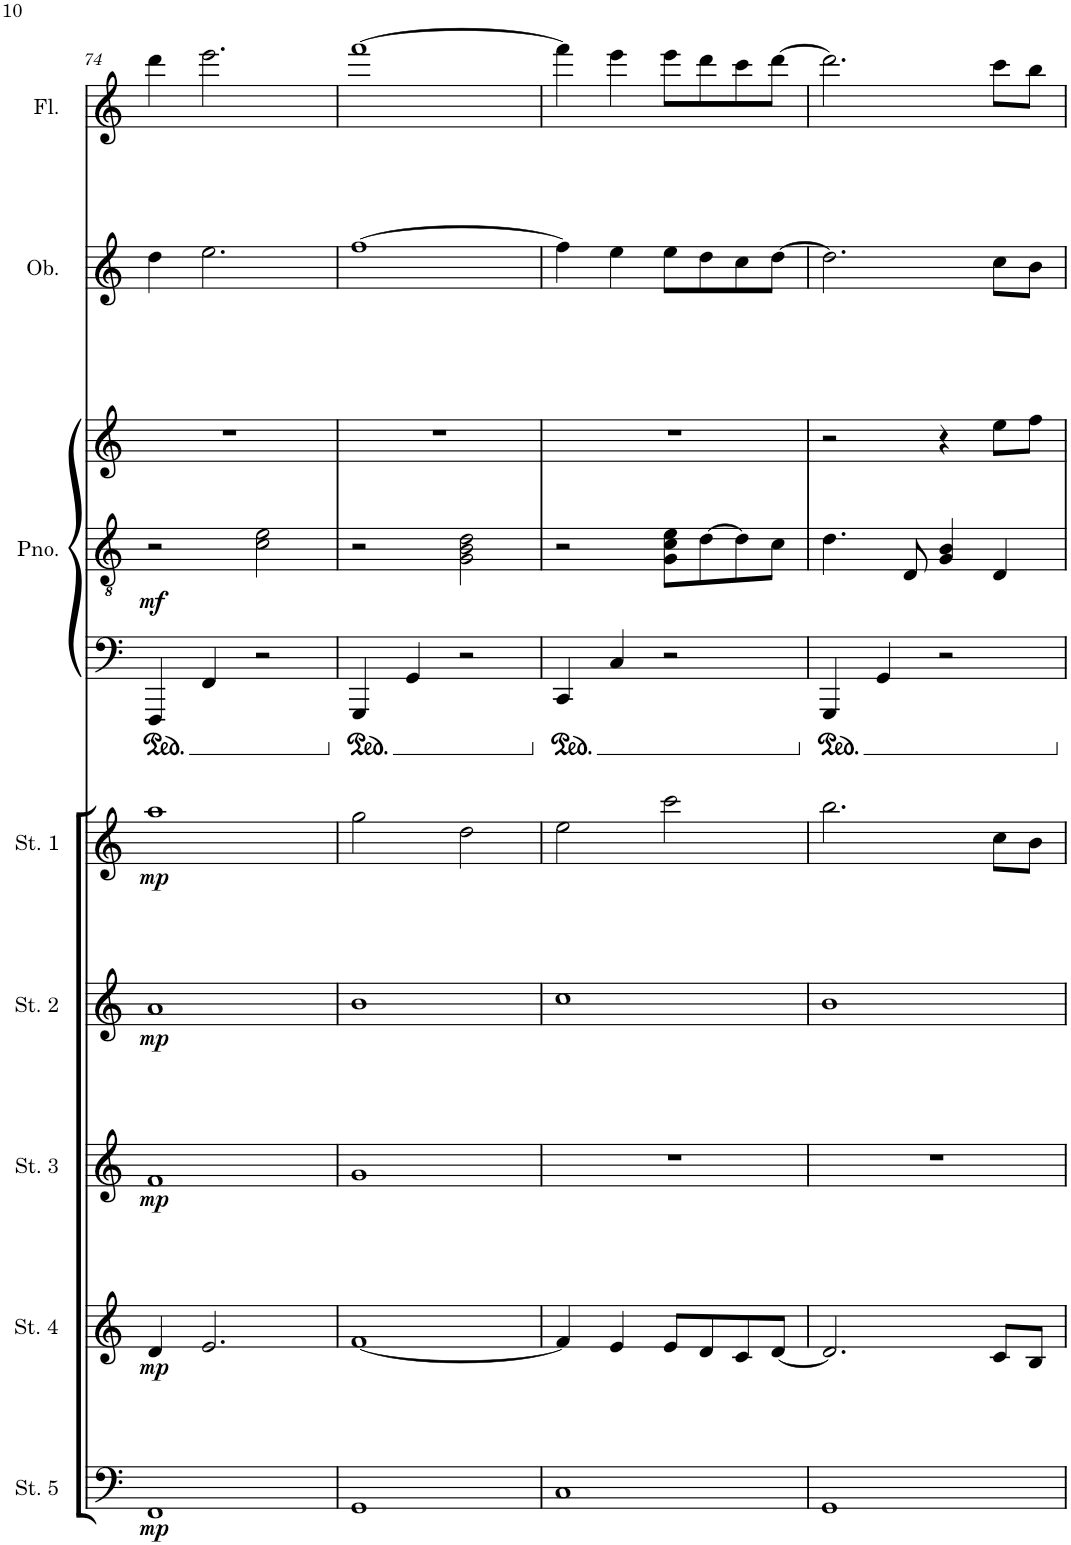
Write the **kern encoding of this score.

**kern	**dynam	**kern	**dynam	**kern	**dynam	**kern	**dynam	**kern	**dynam	**kern	**kern	**kern	**dynam	**kern	**kern
*part8	*part8	*part7	*part7	*part6	*part6	*part5	*part5	*part4	*part4	*part3	*part3	*part3	*part3	*part2	*part1
*staff10	*staff10	*staff9	*staff9	*staff8	*staff8	*staff7	*staff7	*staff6	*staff6	*staff5	*staff4	*staff3	*staff3/4/5	*staff2	*staff1
*I"Strings 5	*	*I"Strings 4	*	*I"Strings 3	*	*I"Strings 2	*	*I"Strings 1	*	*I"Piano	*	*	*	*I"Oboe	*I"Flute
*I'St. 5	*	*I'St. 4	*	*I'St. 3	*	*I'St. 2	*	*I'St. 1	*	*I'Pno.	*	*	*	*I'Ob.	*I'Fl.
!!LO:PB:g=z
*clefF4	*	*clefG2	*	*clefG2	*	*clefG2	*	*clefG2	*	*clefF4	*clefGv2	*clefG2	*	*clefG2	*clefG2
*k[]	*	*k[]	*	*k[]	*	*k[]	*	*k[]	*	*k[]	*k[]	*k[]	*	*k[]	*k[]
*M4/4	*	*M4/4	*	*M4/4	*	*M4/4	*	*M4/4	*	*M4/4	*M4/4	*M4/4	*	*M4/4	*M4/4
=74	=74	=74	=74	=74	=74	=74	=74	=74	=74	=74	=74	=74	=74	=74	=74
!	!LO:DY:b	!	!LO:DY:b	!	!LO:DY:b	!	!LO:DY:b	!	!LO:DY:b	!	!	!	!LO:DY:b=2	!	!
1FF	mp	4d/	mp	1f	mp	1a	mp	1aa	mp	4FFF/	2r	1r	mf	4dd\	4ddd\
.	.	2.e/	.	.	.	.	.	.	.	4FF/	.	.	.	2.ee\	2.eee\
.	.	.	.	.	.	.	.	.	.	2r	2c\ 2e\	.	.	.	.
=75	=75	=75	=75	=75	=75	=75	=75	=75	=75	=75	=75	=75	=75	=75	=75
1GG	.	[1f	.	1g	.	1b	.	2gg\	.	4GGG/	2r	1r	.	[1ff	[1fff
.	.	.	.	.	.	.	.	.	.	4GG/	.	.	.	.	.
.	.	.	.	.	.	.	.	2dd\	.	2r	2G\ 2B\ 2d\	.	.	.	.
=76	=76	=76	=76	=76	=76	=76	=76	=76	=76	=76	=76	=76	=76	=76	=76
1C	.	4f/]	.	1r	.	1cc	.	2ee\	.	4CC/	2r	1r	.	4ff\]	4fff\]
.	.	4e/	.	.	.	.	.	.	.	4C/	.	.	.	4ee\	4eee\
.	.	8e/L	.	.	.	.	.	2ccc\	.	2r	8G\ 8c\ 8e\L	.	.	8ee\L	8eee\L
.	.	8d/	.	.	.	.	.	.	.	.	[8d\	.	.	8dd\	8ddd\
.	.	8c/	.	.	.	.	.	.	.	.	8d\]	.	.	8cc\	8ccc\
.	.	[8d/J	.	.	.	.	.	.	.	.	8c\J	.	.	[8dd\J	[8ddd\J
=77	=77	=77	=77	=77	=77	=77	=77	=77	=77	=77	=77	=77	=77	=77	=77
1GG	.	2.d/]	.	1r	.	1b	.	2.bb\	.	4GGG/	4.d\	2r	.	2.dd\]	2.ddd\]
.	.	.	.	.	.	.	.	.	.	4GG/	.	.	.	.	.
.	.	.	.	.	.	.	.	.	.	.	8D/	.	.	.	.
.	.	.	.	.	.	.	.	.	.	2r	4G/ 4B/	4r	.	.	.
.	.	8c/L	.	.	.	.	.	8cc\L	.	.	4D/	8ee\L	.	8cc\L	8ccc\L
.	.	8B/J	.	.	.	.	.	8b\J	.	.	.	8ff\J	.	8b\J	8bb\J
=	=	=	=	=	=	=	=	=	=	=	=	=	=	=	=
*-	*-	*-	*-	*-	*-	*-	*-	*-	*-	*-	*-	*-	*-	*-	*-
